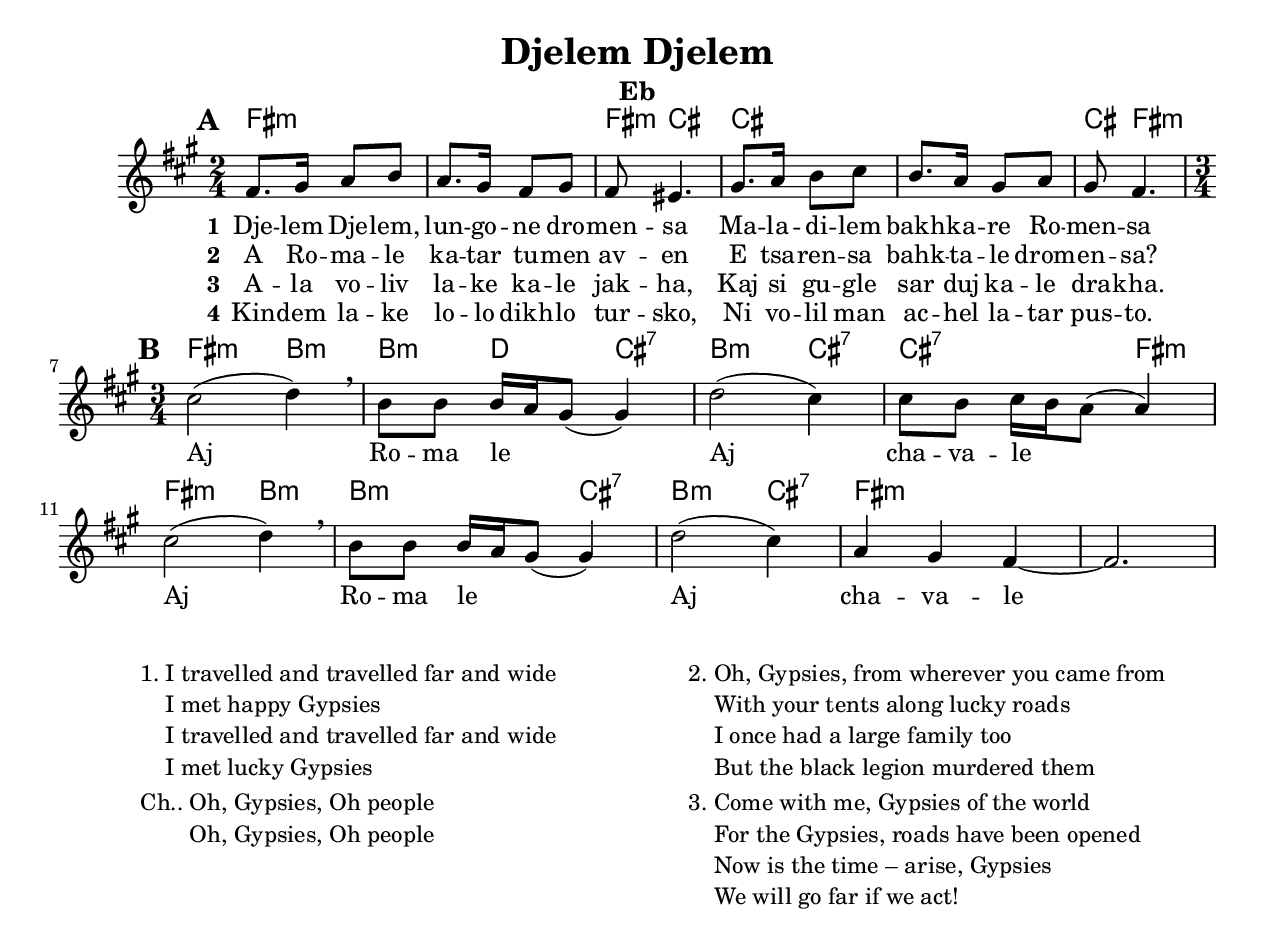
\version "2.18.0"
\include "english.ly"
\pointAndClickOff
\paper{
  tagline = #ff
  print-all-headers = ##t
  #(set-paper-size "letter")
}
date = #(strftime "%d-%m-%Y" (localtime (current-time)))

%\markup{ \italic{ \date }  }

%\markup{ Got something to say? }

global = {
  \clef treble
  \key a \minor
  \time 2/4
  \set Score.markFormatter = #format-mark-box-alphabet
}

%#################################### Melody ########################
melody = \relative c' {
  \global
  %\partial 16*3 a16 d f   %lead in notes

  % \repeat volta 2{
  \mark \default
  a8. b16 c8 d
  
  c8. b16 a8 b
  a8 gs4.
  b8. c16 d8 e
  d8. c16 b8 c
  b8 a4.
  % }
  
  \break
  %\repeat volta 2{
  \mark \default
  \time 3/4
  e'2(f4)\breathe
  d8 d d16 c b8 (b4)|
  f'2 (e4)|
  e8 d e16d c8 (c4)|
  e2 (f4)\breathe |
  d8 d d16 c b8 (b4)|
  f'2 (e4)|
  c4 b a~
  a2.
  %}
  

}
%################################# Lyrics #####################
\addlyrics{
  \set stanza = "1" 
  Dje -- lem Dje -- lem, lun -- go -- ne dro -- men -- sa
  Ma -- la -- di -- lem bakh -- ka -- re Ro -- men -- sa
  Aj  Ro -- ma   le _ _ 
  Aj cha -- va -- le _ _
  Aj  Ro -- ma   le _ _
  Aj cha -- va -- le
}
\addlyrics{
  %\repeat unfold 50 \skip1
  \set stanza = "2" 
  A Ro -- ma -- le ka -- tar tu -- men av -- en
  E tsa -- ren -- sa bahk -- ta -- le drom -- en -- sa?
}
\addlyrics{
  \set stanza = "3"
  A -- la vo -- liv la -- ke ka -- le jak -- ha,
  Kaj si gu -- gle sar duj ka -- le dra -- kha.
}
\addlyrics {
  \set stanza = "4" 
  Kin -- dem la -- ke lo -- lo dikh -- lo tur -- sko,
  Ni vo -- lil man ac -- hel la -- tar pus -- to.
}
%################################# Chords #######################
harmonies = \chordmode {
  a2*2:m
  a8:m e8*3
  e2*2
  e8 a8*3:m
  %b 3/4
  a2:m d4:m
  d4:m  f4 e4:7
  d4*2:m e4:7
  e4*2:7
  a4:m 
  a4*2:m d4:m
  d4*2:m e4:7
  d2:m e4:7
  a2.*2:m
  
 
  
}

\score {\transpose c a
  <<
    \new ChordNames {
      \set chordChanges = ##f
      \harmonies
    }
    \new Staff   \melody
  >>
  \header{
    title= "Djelem Djelem"
    subtitle=""
    composer= ""
    instrument = "Eb"
    arranger= ""
  }
  \layout{indent = 1.0\cm} 
  \midi {
    \tempo 4 = 120

    % \midi { }
  }
}

% more verses:
\markup{}
\markup {
  \fill-line {
    \hspace #0.1 % distance from left margin
    \column {
      \line { "1."
              \column {
                "I travelled and travelled far and wide"
                "I met happy Gypsies"
                "I travelled and travelled far and wide"
                "I met lucky Gypsies"
              }
      }
      \hspace #0.2 % vertical distance between verses
      \line { "Ch.."
              \column {
                "Oh, Gypsies, Oh people"
                "Oh, Gypsies, Oh people"
              }
      }
    }
    \hspace #0.1  % horiz. distance between columns
    \column {
      \line { "2."
              \column {
                "Oh, Gypsies, from wherever you came from"
                "With your tents along lucky roads"
                "I once had a large family too"
                "But the black legion murdered them"
              }
      }
      \hspace #0.2 % distance between verses
      \line { "3."
              \column {
                "Come with me, Gypsies of the world"
                "For the Gypsies, roads have been opened"
                "Now is the time – arise, Gypsies"
                "We will go far if we act!"
              }
      }
    }
    \hspace #0.1 % distance to right margin
  }
}


%{

Gelem Gelem lungóne droménsa,
Maladilém shukare Romensa.
Gelem Gelem lungóne droménsa,
Maladilem baxtale romenca.

Oooh, Romalé!
Oooh, chavralé!

Ala voliv lake kale jakha,
Kaj si gugle sar duj kale drakha.
Ala voliv lake kale jakha,
Kaj si gugle sar duj kale drakha.

Oooh, Romalé!
Oooh, chavralé!

Kindem lake lolo dikhlo tursko,
Ni volil man achel latar pusto.
Kindem lake lolo dikhlo tursko,
Ni volil man achel latar pusto.

Oooh, Romalé!
Oooh, chavralé!

I travelled, I travelled (Translation)

I travelled and travelled far and wide
I met happy Gypsies
I travelled and travelled far and wide
I met lucky Gypsies

Oh, Gypsies, Oh guys
Oh, Gypsies, Oh guys

Oh, Gypsies, from wherever you came from
With your tents along lucky roads
I once had a large family too
But the black legion murdered them

Come with me, Gypsies of the world
For the Gypsies, roads have been opened
Now is the time – arise, Gypsies
We will go far if we act!

Oh, Gypsies, Oh, guys
Oh, Gypsies, Oh, guys
%}